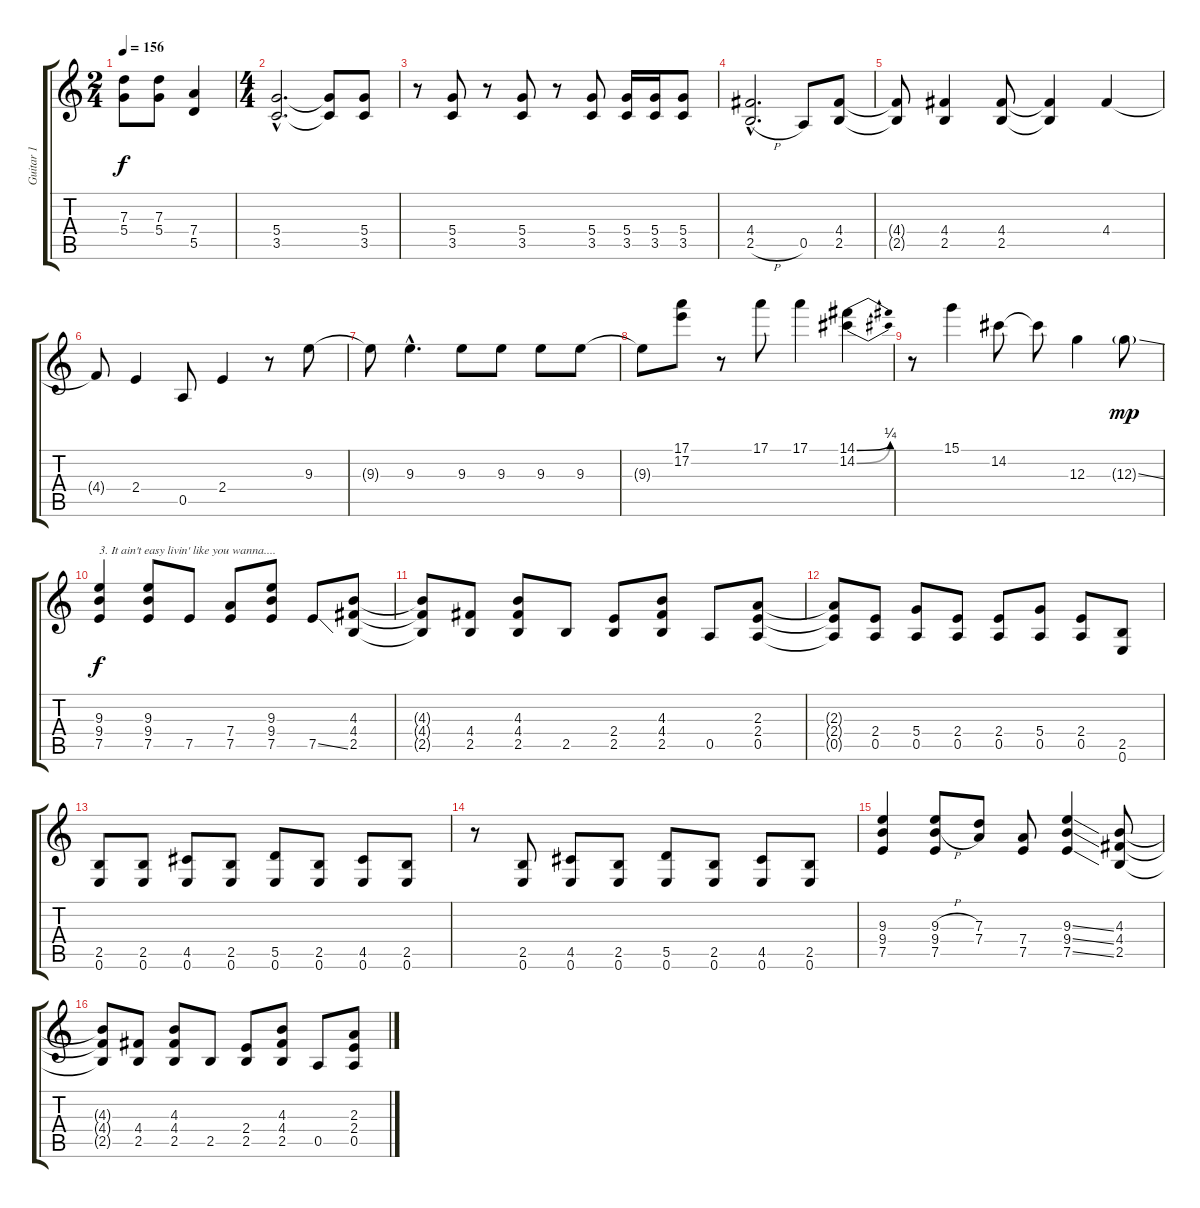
\track ("Guitar 1" "Guitar 1") {instrument overdrivenguitar}
\staff {score tabs}
\tuning (E4 B3 G3 D3 A2 E2) {hide}
\ts (2 4)
\tempo 156
\clef g2
\ks c
(7.3 5.4).8{dy f} (7.3 5.4).8 (7.4 5.5).4 |
\ts (4 4)
(5.4{hac} 3.5{hac}).2{d} (5.4{t} 3.5{t}).8 (5.4 3.5).8 |
r.8 (5.4 3.5).8 r.8 (5.4 3.5).8 r.8 (5.4 3.5).8 (5.4 3.5).16 (5.4 3.5).16 (5.4 3.5).8 |
(4.4{hac} 2.5{h hac}).2{d} 0.5.8 (4.4 2.5).8 |
(4.4{t} 2.5{t}).8 (4.4 2.5).4 (4.4 2.5).8 (4.4{t} 2.5{t}).4 4.4.4 |
4.4{t}.8 2.4.4 0.5.8 2.4.4 r.8 9.3.8 |
9.3{t}.8 9.3{hac}.4{d} 9.3.8 9.3.8 9.3.8 9.3.8 |
9.3{t}.8 (17.1 17.2).8 r.8 17.1.8 17.1.4 (14.1{be (bend 0 0 60 1)} 14.2{be (bend 0 0 60 1)}).4 |
r.8 15.1.4 14.2.8 14.2{t}.8 12.3.4 12.3{ss g}.8{dy mp} |
(9.3 9.4 7.5).4{txt "3. It ain't easy livin' like you wanna...." dy f} (9.3 9.4 7.5).8 7.5.8 (7.4 7.5).8 (9.3 9.4 7.5).8 7.5{ss}.8 (4.3 4.4 2.5).8 |
(4.3{t} 4.4{t} 2.5{t}).8 (4.4 2.5).8 (4.3 4.4 2.5).8 2.5.8 (2.4 2.5).8 (4.3 4.4 2.5).8 0.5.8 (2.3 2.4 0.5).8 |
(2.3{t} 2.4{t} 0.5{t}).8 (2.4 0.5).8 (5.4 0.5).8 (2.4 0.5).8 (2.4 0.5).8 (5.4 0.5).8 (2.4 0.5).8 (2.5 0.6).8 |
(2.5 0.6).8 (2.5 0.6).8 (4.5 0.6).8 (2.5 0.6).8 (5.5 0.6).8 (2.5 0.6).8 (4.5 0.6).8 (2.5 0.6).8 |
r.8 (2.5 0.6).8 (4.5 0.6).8 (2.5 0.6).8 (5.5 0.6).8 (2.5 0.6).8 (4.5 0.6).8 (2.5 0.6).8 |
(9.3 9.4 7.5).4 (9.3{h} 9.4{h} 7.5).8 (7.3 7.4).8 (7.4 7.5).8 (9.3{ss} 9.4{ss} 7.5{ss}).4 (4.3 4.4 2.5).8 |
(4.3{t} 4.4{t} 2.5{t}).8 (4.4 2.5).8 (4.3 4.4 2.5).8 2.5.8 (2.4 2.5).8 (4.3 4.4 2.5).8 0.5.8 (2.3 2.4 0.5).8
